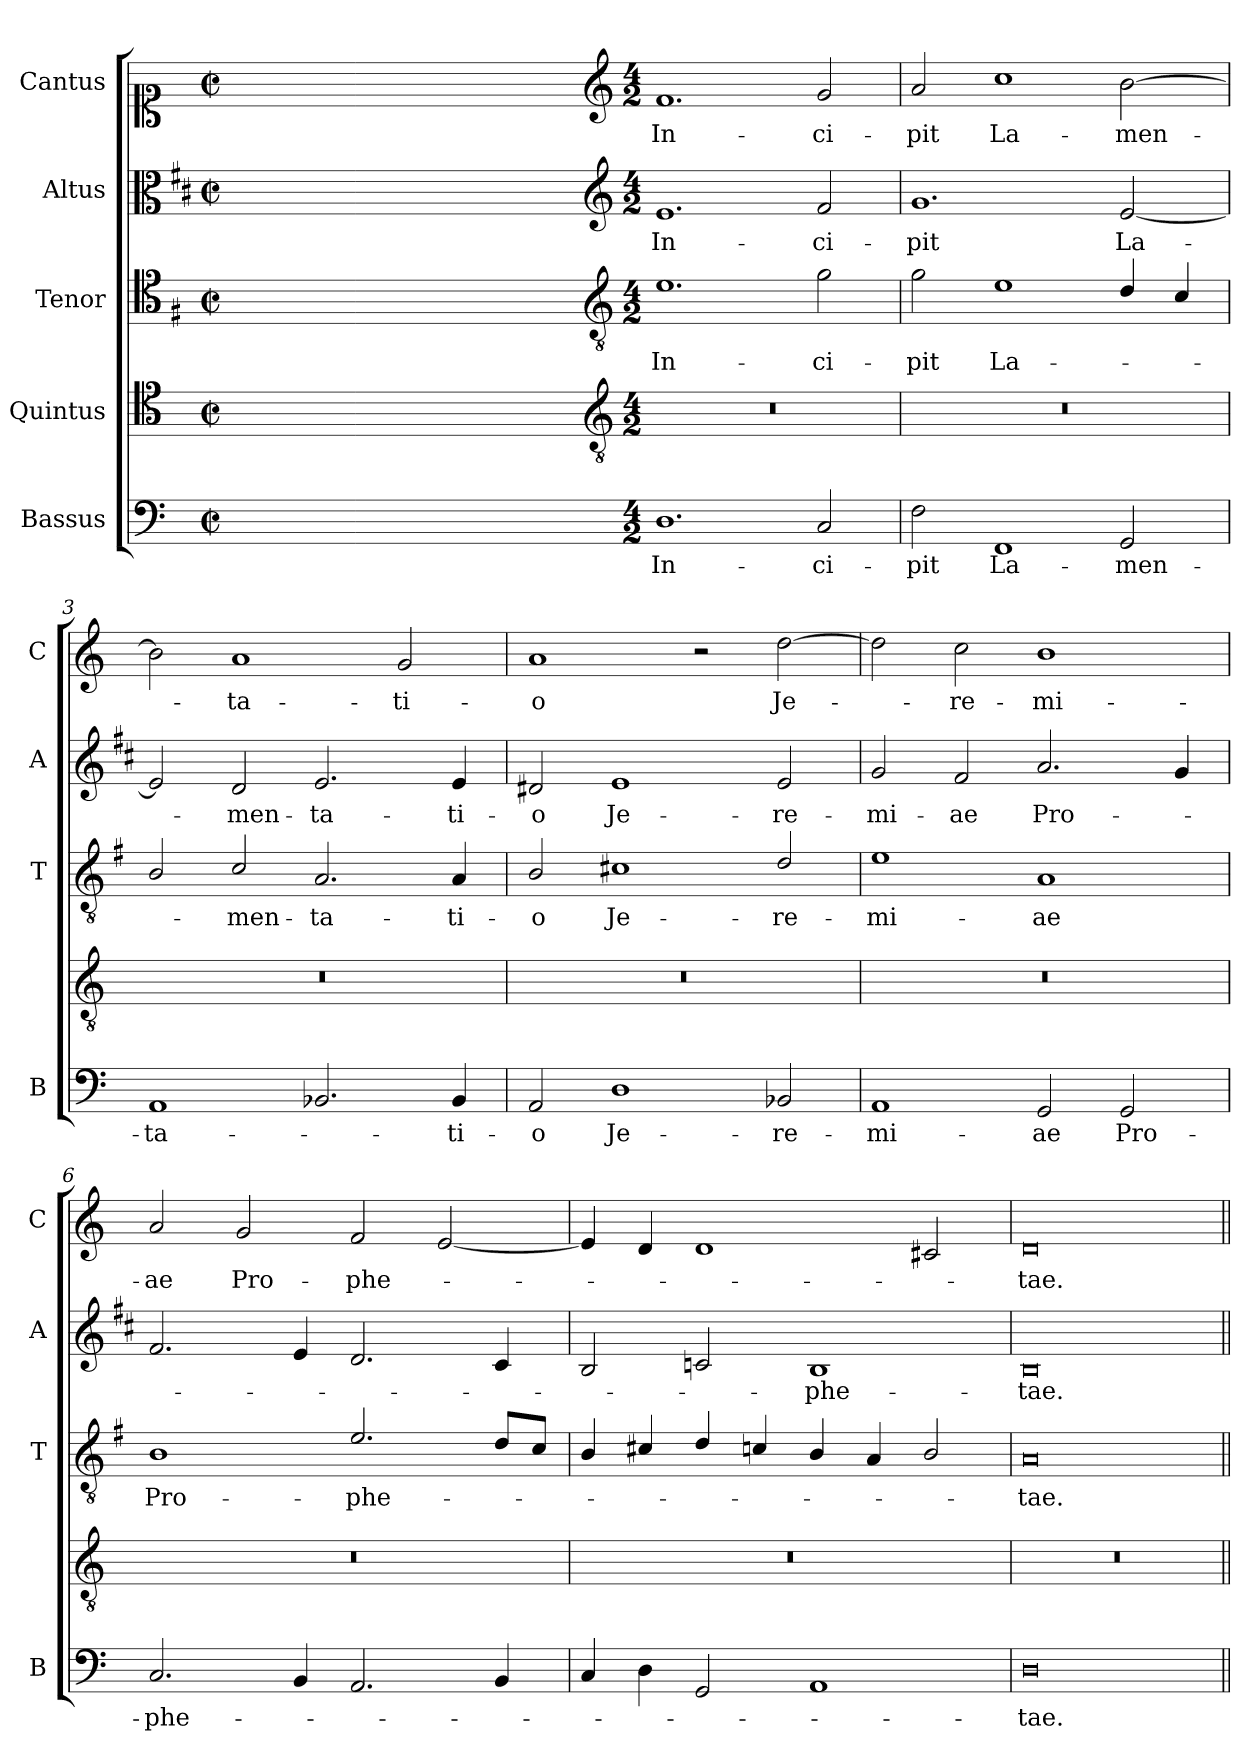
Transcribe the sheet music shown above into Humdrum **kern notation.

**kern	**text	**kern	**kern	**text	**kern	**text	**kern	**text
*part5	*part5	*part4	*part3	*part3	*part2	*part2	*part1	*part1
*staff5	*staff5	*staff4	*staff3	*staff3	*staff2	*staff2	*staff1	*staff1
*I"Bassus	*	*I"Quintus	*I"Tenor	*	*I"Altus	*	*I"Cantus	*
*I'B	*	*	*I'T	*	*I'A	*	*I'C	*
*clefF4	*	*clefC4	*clefC4	*	*clefC3	*	*clefC1	*
*	*	*	*ITrd4c7	*	*ITrd1c2	*	*	*
*k[]	*	*k[]	*k[]	*	*k[]	*	*k[]	*
*C:	*	*C:	*C:	*	*C:	*	*C:	*
*M2/2	*	*M2/2	*M2/2	*	*M2/2	*	*M2/2	*
*met(c|)	*	*met(c|)	*met(c|)	*	*met(c|)	*	*met(c|)	*
=	=	=	=	=	=	=	=	=
1ryy	.	1ryy	1ryy	.	1ryy	.	1ryy	.
=1X-	=1X-	=1X-	=1X-	=1X-	=1X-	=1X-	=1X-	=1X-
4ryy	.	4ryy	4ryy	.	4ryy	.	4ryy	.
4ryy	.	4ryy	4ryy	.	4ryy	.	4ryy	.
4ryy	.	4ryy	4ryy	.	4ryy	.	4ryy	.
4ryy	.	4ryy	4ryy	.	4ryy	.	4ryy	.
=1-	=1-	=1-	=1-	=1-	=1-	=1-	=1-	=1-
*	*	*clefGv2	*clefGv2	*	*clefG2	*	*clefG2	*
*M4/2	*	*M4/2	*M4/2	*	*M4/2	*	*M4/2	*
!	!LO:LY:b	!	!	!LO:LY:b	!	!LO:LY:b	!	!LO:LY:b
1.D	In-	0r	1.A	In-	1.d	In-	1.f	In-
!	!LO:LY:b	!	!	!LO:LY:b	!	!LO:LY:b	!	!LO:LY:b
2C/	-ci-	.	2c\	-ci-	2e/	-ci-	2g/	-ci-
=2	=2	=2	=2	=2	=2	=2	=2	=2
!	!LO:LY:b	!	!	!LO:LY:b	!	!LO:LY:b	!	!LO:LY:b
2F\	-pit	0r	2c\	-pit	1.f	-pit	2a/	-pit
!	!LO:LY:b	!	!	!LO:LY:b	!	!	!	!LO:LY:b
1FF	La-	.	1A	La-	.	.	1cc	La-
!	!LO:LY:b	!	!	!	!	!LO:LY:b	!	!LO:LY:b
2GG/	-men-	.	4G/	.	[2d/	La-	[2b\	-men-
.	.	.	4F/	.	.	.	.	.
=3	=3	=3	=3	=3	=3	=3	=3	=3
!	!LO:LY:b	!	!	!	!	!	!	!
1AA	-ta-	0r	2E/	.	2d/]	.	2b\]	.
!	!	!	!	!LO:LY:b	!	!LO:LY:b	!	!LO:LY:b
.	.	.	2F/	-men-	2c/	-men-	1a	-ta-
!	!	!	!	!LO:LY:b	!	!LO:LY:b	!	!
2.BB-X/	.	.	2.D/	-ta-	2.d/	-ta-	.	.
!	!	!	!	!	!	!	!	!LO:LY:b
.	.	.	.	.	.	.	2g/	-ti-
!	!LO:LY:b	!	!	!LO:LY:b	!	!LO:LY:b	!	!
4BB-/	-ti-	.	4D/	-ti-	4d/	-ti-	.	.
=4	=4	=4	=4	=4	=4	=4	=4	=4
!	!LO:LY:b	!	!	!LO:LY:b	!	!LO:LY:b	!	!LO:LY:b
2AA/	-o	0r	2E/	-o	2c#X/	-o	1a	-o
!	!LO:LY:b	!	!	!LO:LY:b	!	!LO:LY:b	!	!
1D	Je-	.	1F#X	Je-	1d	Je-	.	.
.	.	.	.	.	.	.	2r	.
!	!LO:LY:b	!	!	!LO:LY:b	!	!LO:LY:b	!	!LO:LY:b
2BB-X/	-re-	.	2G/	-re-	2d/	-re-	[2dd\	Je-
=5	=5	=5	=5	=5	=5	=5	=5	=5
!	!LO:LY:b	!	!	!LO:LY:b	!	!LO:LY:b	!	!
1AA	-mi-	0r	1A	-mi-	2f/	-mi-	2dd\]	.
!	!	!	!	!	!	!LO:LY:b	!	!LO:LY:b
.	.	.	.	.	2e/	-ae	2cc\	-re-
!	!LO:LY:b	!	!	!LO:LY:b	!	!LO:LY:b	!	!LO:LY:b
2GG/	-ae	.	1D	-ae	2.g/	Pro-	1b	-mi-
!	!LO:LY:b	!	!	!	!	!	!	!
2GG/	Pro-	.	.	.	.	.	.	.
.	.	.	.	.	4f/	.	.	.
!!LO:LB:g=z
=6	=6	=6	=6	=6	=6	=6	=6	=6
!	!LO:LY:b	!	!	!LO:LY:b	!	!	!	!LO:LY:b
2.C/	-phe-	0r	1E	Pro-	2.e/	.	2a/	-ae
!	!	!	!	!	!	!	!	!LO:LY:b
.	.	.	.	.	.	.	2g/	Pro-
4BB/	.	.	.	.	4d/	.	.	.
!	!	!	!	!LO:LY:b	!	!	!	!LO:LY:b
2.AA/	.	.	2.A/	-phe-	2.c/	.	2f/	-phe-
.	.	.	.	.	.	.	[2e/	.
4BB/	.	.	8G/L	.	4B/	.	.	.
.	.	.	8F/J	.	.	.	.	.
=7	=7	=7	=7	=7	=7	=7	=7	=7
4C/	.	0r	4E/	.	2A/	.	4e/]	.
4D\	.	.	4F#X/	.	.	.	4d/	.
2GG/	.	.	4G/	.	2B-X/	.	1d	.
.	.	.	4Fn/	.	.	.	.	.
!	!	!	!	!	!	!LO:LY:b	!	!
1AA	.	.	4E/	.	1A	-phe-	.	.
.	.	.	4D/	.	.	.	.	.
.	.	.	2E/	.	.	.	2c#X/	.
=8	=8	=8	=8	=8	=8	=8	=8	=8
!	!LO:LY:b	!	!	!LO:LY:b	!	!LO:LY:b	!	!LO:LY:b
0D	-tae.	0r	0D	-tae.	0A	-tae.	0d	-tae.
=||	=||	=||	=||	=||	=||	=||	=||	=||
*-	*-	*-	*-	*-	*-	*-	*-	*-
